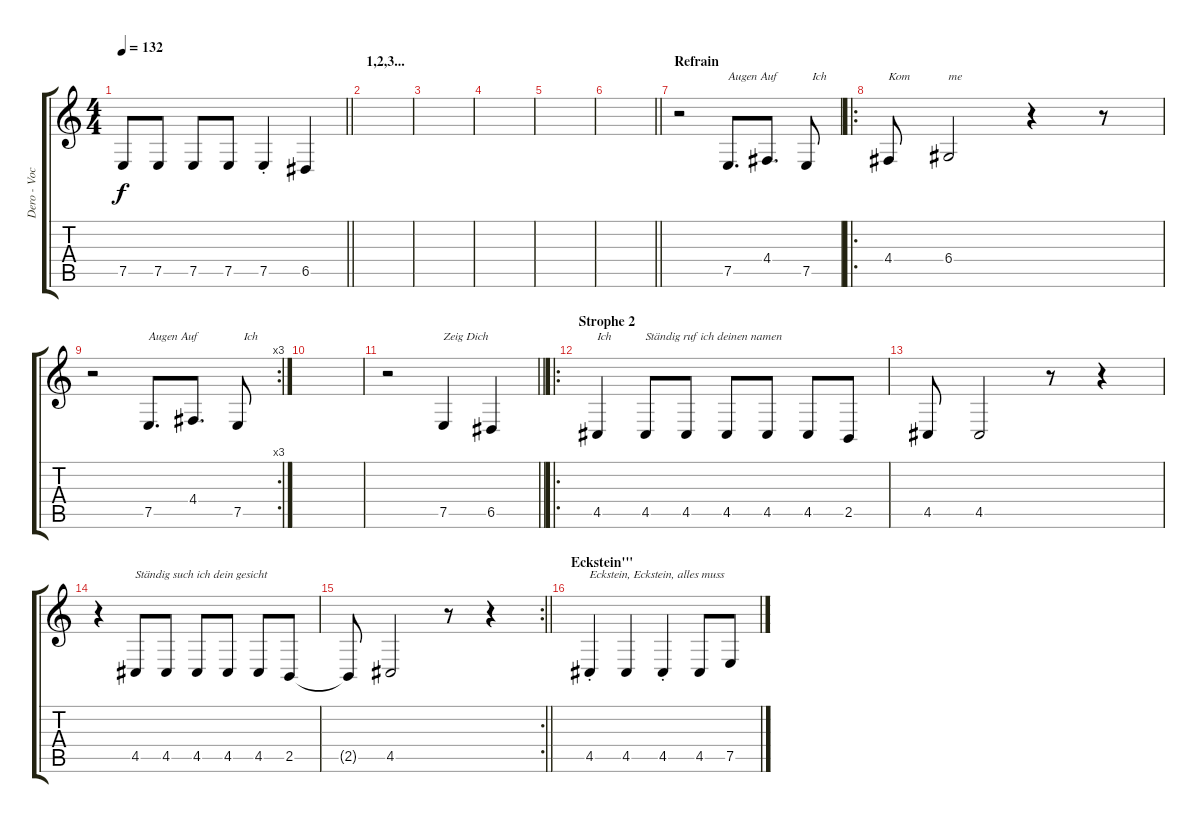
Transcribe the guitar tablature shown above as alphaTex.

\track ("Dero - Vocals" "Dero - Voc") {instrument baritonesax}
\staff {score tabs}
\tuning (E4 B3 G3 D3 A2 E2) {hide}
\ts (4 4)
\tempo 132
\clef g2
\barLineRight lightlight
\ks c
7.5{t}.8{dy f} 7.5.8 7.5.8 7.5.8 7.5{st}.4 6.5.4 |
\section ("" "1,2,3...")
|
|
|
|
\barLineRight lightlight
|
\section ("" "Refrain")
r.2 7.5.8{d txt "Augen Auf"} 4.4.8{d} 7.5.8{txt "  Ich"} |
\ro
4.4.8{txt "Kom"} 6.4.2{txt "me"} r.4 r.8 |
\rc 3
r.2 7.5.8{d txt "Augen Auf"} 4.4.8{d} 7.5.8{txt "  Ich"} |
|
\barLineRight lightlight
r.2 7.5.4{txt "Zeig Dich "} 6.5.4 |
\ro
\section ("" "Strophe 2")
4.5.4{txt "Ich"} 4.5.8{txt "Ständig ruf ich deinen namen"} 4.5.8 4.5.8 4.5.8 4.5.8 2.5.8 |
4.5.8 4.5.2 r.8 r.4 |
r.4 4.5.8{txt "Ständig such ich dein gesicht"} 4.5.8 4.5.8 4.5.8 4.5.8 2.5.8 |
\rc 2
\barLineRight lightlight
2.5{t}.8 4.5.2 r.8 r.4 |
\section ("" "Eckstein'''")
4.5{st}.4{txt "Eckstein, Eckstein, alles muss "} 4.5.4 4.5{st}.4 4.5.8 7.5.8
